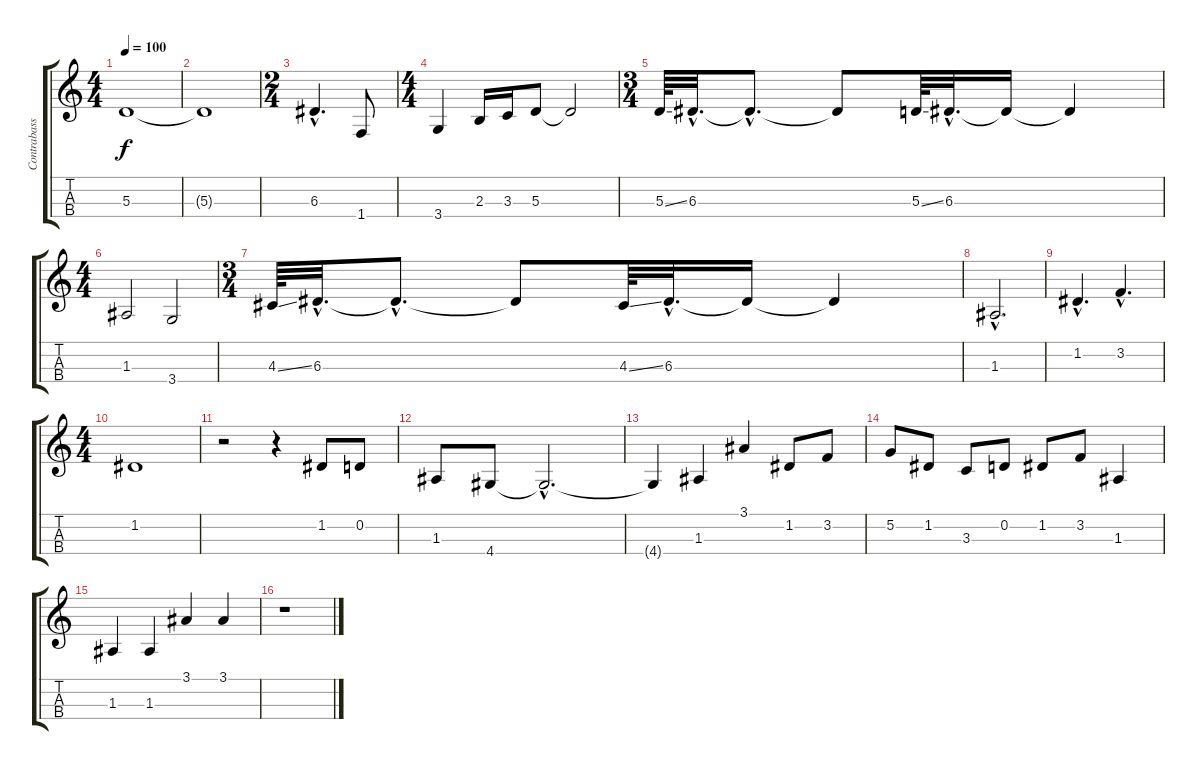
\track ("Contrabass" "Contrabass") {instrument contrabass}
\staff {score tabs}
\tuning (G3 D3 A2 E2) {hide}
\ts (4 4)
\tempo 100
\clef g2
\ks c
5.3.1{dy f} |
5.3{t}.1 |
\ts (2 4)
6.3{hac}.4{d} 1.4.8 |
\ts (4 4)
3.4.4 2.3.16 3.3.16 5.3.8 5.3{t}.2 |
\ts (3 4)
5.3{ss}.64 6.3{hac}.32{d} 6.3{hac t}.8{d} 6.3{t}.8 5.3{ss}.64 6.3{hac}.32{d} 6.3{t}.16 6.3{t}.4 |
\ts (4 4)
1.3.2 3.4.2 |
\ts (3 4)
4.3{ss}.64 6.3{hac}.32{d} 6.3{hac t}.8{d} 6.3{t}.8 4.3{ss}.64 6.3{hac}.32{d} 6.3{t}.16 6.3{t}.4 |
1.3{hac}.2{d} |
1.2{hac}.4{d} 3.2{hac}.4{d} |
\ts (4 4)
1.2.1 |
r.2 r.4 1.2.8 0.2.8 |
1.3.8 4.4.8 4.4{hac t}.2{d} |
4.4{t}.4 1.3.4 3.1.4 1.2.8 3.2.8 |
5.2.8 1.2.8 3.3.8 0.2.8 1.2.8 3.2.8 1.3.4 |
1.3.4 1.3.4 3.1.4 3.1.4 |
r.1
